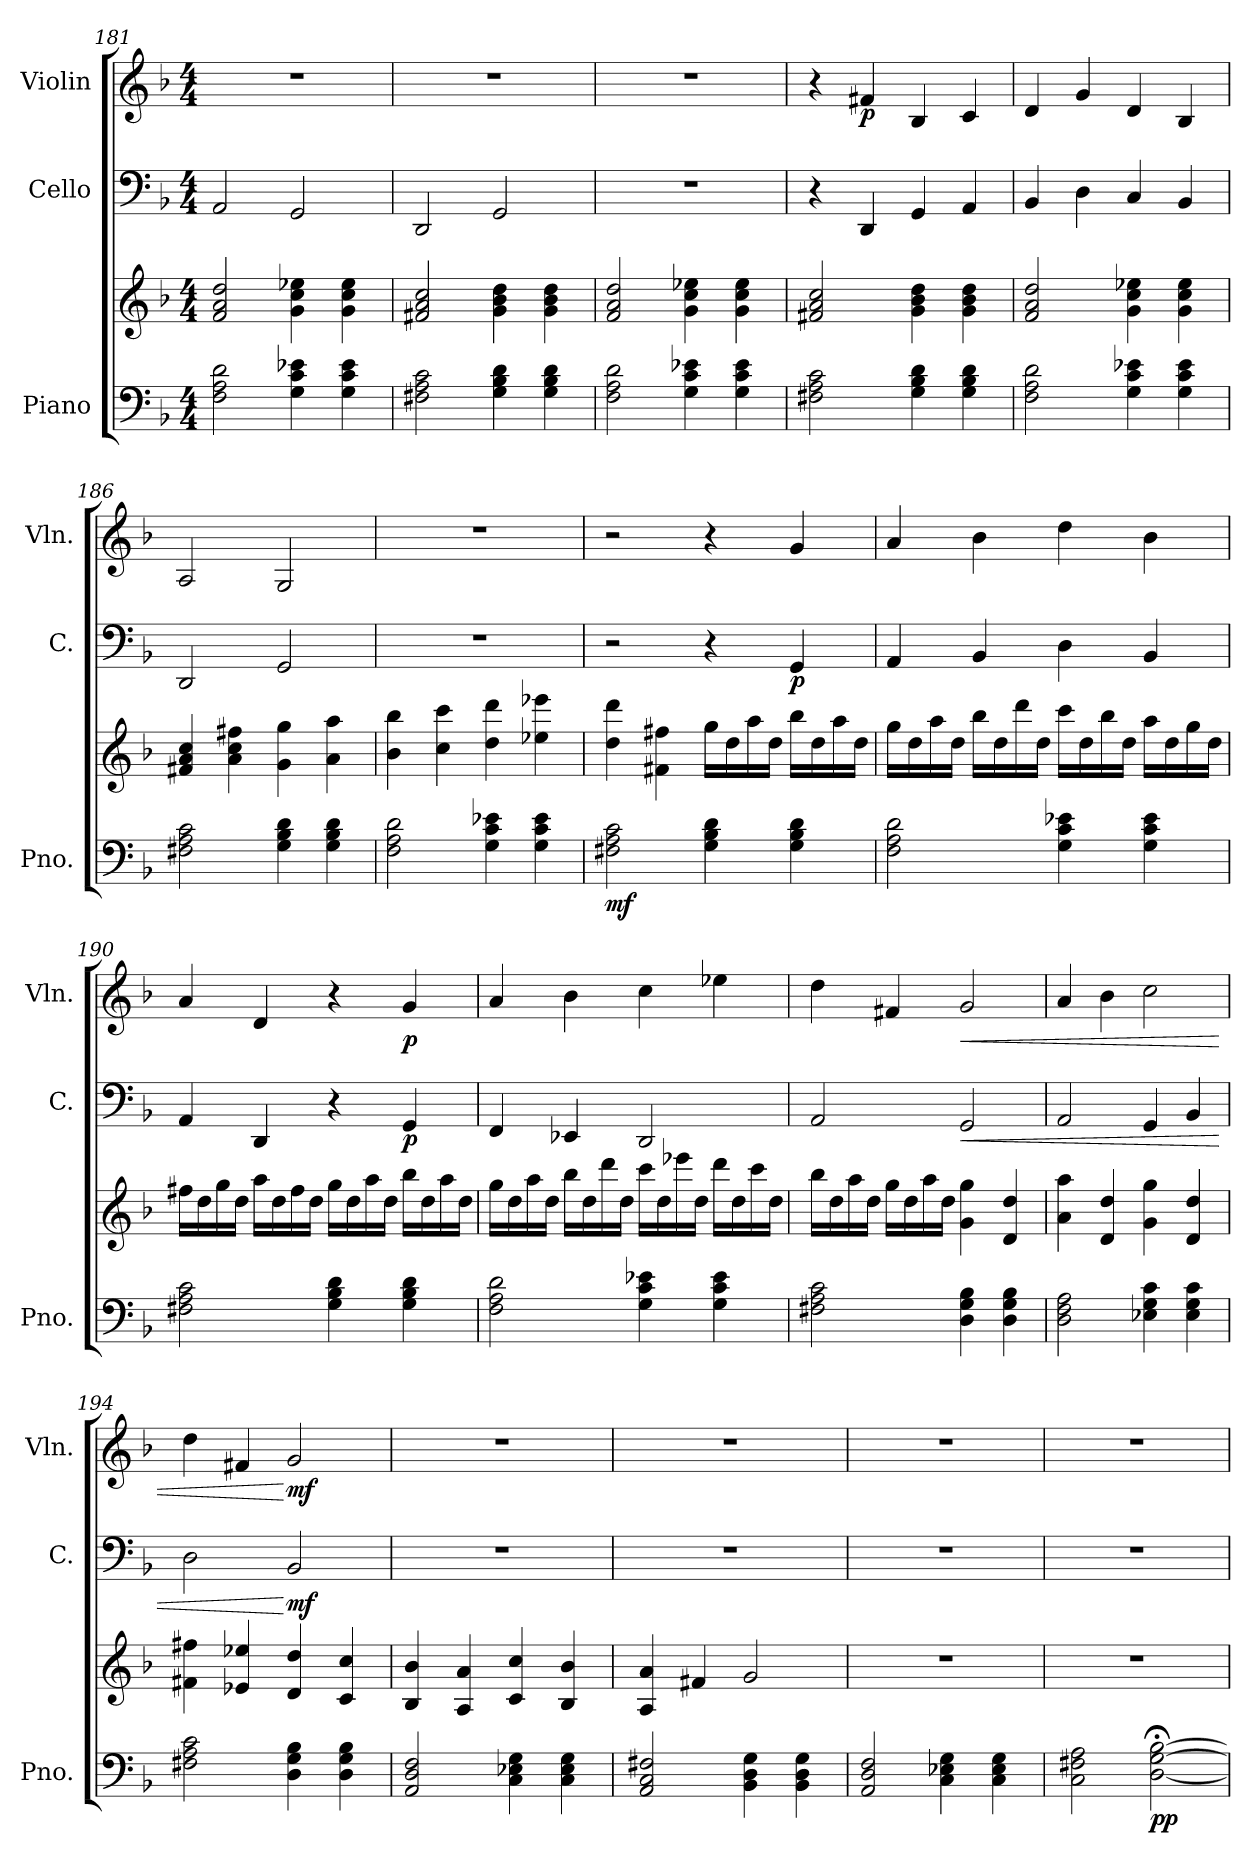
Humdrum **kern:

**kern	**kern	**dynam	**kern	**dynam	**kern	**dynam
*part3	*part3	*part3	*part2	*part2	*part1	*part1
*staff4	*staff3	*staff3/4	*staff2	*staff2	*staff1	*staff1
*I"Piano	*	*	*I"Cello	*	*I"Violin	*
*I'Pno.	*	*	*I'C.	*	*I'Vln.	*
*clefF4	*clefG2	*	*clefF4	*	*clefG2	*
*k[b-]	*k[b-]	*	*k[b-]	*	*k[b-]	*
*M4/4	*M4/4	*	*M4/4	*	*M4/4	*
=181	=181	=181	=181	=181	=181	=181
2F\ 2A\ 2d\	2f/ 2a/ 2dd/	.	2AA/	.	1r	.
4G\ 4c\ 4e-X\	4g\ 4cc\ 4ee-X\	.	2GG/	.	.	.
4G\ 4c\ 4e-\	4g\ 4cc\ 4ee-\	.	.	.	.	.
=182	=182	=182	=182	=182	=182	=182
2F#X\ 2A\ 2c\	2f#X/ 2a/ 2cc/	.	2DD/	.	1r	.
4G\ 4B-\ 4d\	4g\ 4b-\ 4dd\	.	2GG/	.	.	.
4G\ 4B-\ 4d\	4g\ 4b-\ 4dd\	.	.	.	.	.
=183	=183	=183	=183	=183	=183	=183
2F\ 2A\ 2d\	2f/ 2a/ 2dd/	.	1r	.	1r	.
4G\ 4c\ 4e-X\	4g\ 4cc\ 4ee-X\	.	.	.	.	.
4G\ 4c\ 4e-\	4g\ 4cc\ 4ee-\	.	.	.	.	.
=184	=184	=184	=184	=184	=184	=184
2F#X\ 2A\ 2c\	2f#X/ 2a/ 2cc/	.	4r	.	4r	.
!	!	!	!	!	!	!LO:DY:b
.	.	.	4DD/	.	4f#X/	p
4G\ 4B-\ 4d\	4g\ 4b-\ 4dd\	.	4GG/	.	4B-/	.
4G\ 4B-\ 4d\	4g\ 4b-\ 4dd\	.	4AA/	.	4c/	.
=185	=185	=185	=185	=185	=185	=185
2F\ 2A\ 2d\	2f/ 2a/ 2dd/	.	4BB-/	.	4d/	.
.	.	.	4D\	.	4g/	.
4G\ 4c\ 4e-X\	4g\ 4cc\ 4ee-X\	.	4C/	.	4d/	.
4G\ 4c\ 4e-\	4g\ 4cc\ 4ee-\	.	4BB-/	.	4B-/	.
=186	=186	=186	=186	=186	=186	=186
2F#X\ 2A\ 2c\	4f#X/ 4a/ 4cc/	.	2DD/	.	2A/	.
.	4a\ 4cc\ 4ff#X\	.	.	.	.	.
4G\ 4B-\ 4d\	4g\ 4gg\	.	2GG/	.	2G/	.
4G\ 4B-\ 4d\	4a\ 4aa\	.	.	.	.	.
=187	=187	=187	=187	=187	=187	=187
2F\ 2A\ 2d\	4b-\ 4bb-\	.	1r	.	1r	.
.	4cc\ 4ccc\	.	.	.	.	.
4G\ 4c\ 4e-X\	4dd\ 4ddd\	.	.	.	.	.
4G\ 4c\ 4e-\	4ee-X\ 4eee-X\	.	.	.	.	.
!!LO:LB:g=z
=188	=188	=188	=188	=188	=188	=188
!	!	!LO:DY:b=2	!	!	!	!
2F#X\ 2A\ 2c\	4dd\ 4ddd\	mf	2r	.	2r	.
.	4f#X\ 4ff#X\	.	.	.	.	.
4G\ 4B-\ 4d\	16gg\LL	.	4r	.	4r	.
.	16dd\	.	.	.	.	.
.	16aa\	.	.	.	.	.
.	16dd\JJ	.	.	.	.	.
!	!	!	!	!LO:DY:b	!	!
4G\ 4B-\ 4d\	16bb-\LL	.	4GG/	p	4g/	.
.	16dd\	.	.	.	.	.
.	16aa\	.	.	.	.	.
.	16dd\JJ	.	.	.	.	.
!!LO:PB:g=z
=189	=189	=189	=189	=189	=189	=189
2F\ 2A\ 2d\	16gg\LL	.	4AA/	.	4a/	.
.	16dd\	.	.	.	.	.
.	16aa\	.	.	.	.	.
.	16dd\JJ	.	.	.	.	.
.	16bb-\LL	.	4BB-/	.	4b-\	.
.	16dd\	.	.	.	.	.
.	16ddd\	.	.	.	.	.
.	16dd\JJ	.	.	.	.	.
4G\ 4c\ 4e-X\	16ccc\LL	.	4D\	.	4dd\	.
.	16dd\	.	.	.	.	.
.	16bb-\	.	.	.	.	.
.	16dd\JJ	.	.	.	.	.
4G\ 4c\ 4e-\	16aa\LL	.	4BB-/	.	4b-\	.
.	16dd\	.	.	.	.	.
.	16gg\	.	.	.	.	.
.	16dd\JJ	.	.	.	.	.
=190	=190	=190	=190	=190	=190	=190
2F#X\ 2A\ 2c\	16ff#X\LL	.	4AA/	.	4a/	.
.	16dd\	.	.	.	.	.
.	16gg\	.	.	.	.	.
.	16dd\JJ	.	.	.	.	.
.	16aa\LL	.	4DD/	.	4d/	.
.	16dd\	.	.	.	.	.
.	16ff#\	.	.	.	.	.
.	16dd\JJ	.	.	.	.	.
4G\ 4B-\ 4d\	16gg\LL	.	4r	.	4r	.
.	16dd\	.	.	.	.	.
.	16aa\	.	.	.	.	.
.	16dd\JJ	.	.	.	.	.
!	!	!	!	!LO:DY:b	!	!LO:DY:b
4G\ 4B-\ 4d\	16bb-\LL	.	4GG/	p	4g/	p
.	16dd\	.	.	.	.	.
.	16aa\	.	.	.	.	.
.	16dd\JJ	.	.	.	.	.
=191	=191	=191	=191	=191	=191	=191
2F\ 2A\ 2d\	16gg\LL	.	4FF/	.	4a/	.
.	16dd\	.	.	.	.	.
.	16aa\	.	.	.	.	.
.	16dd\JJ	.	.	.	.	.
.	16bb-\LL	.	4EE-X/	.	4b-\	.
.	16dd\	.	.	.	.	.
.	16ddd\	.	.	.	.	.
.	16dd\JJ	.	.	.	.	.
4G\ 4c\ 4e-X\	16ccc\LL	.	2DD/	.	4cc\	.
.	16dd\	.	.	.	.	.
.	16eee-X\	.	.	.	.	.
.	16dd\JJ	.	.	.	.	.
4G\ 4c\ 4e-\	16ddd\LL	.	.	.	4ee-X\	.
.	16dd\	.	.	.	.	.
.	16ccc\	.	.	.	.	.
.	16dd\JJ	.	.	.	.	.
=192	=192	=192	=192	=192	=192	=192
2F#X\ 2A\ 2c\	16bb-\LL	.	2AA/	.	4dd\	.
.	16dd\	.	.	.	.	.
.	16aa\	.	.	.	.	.
.	16dd\JJ	.	.	.	.	.
.	16gg\LL	.	.	.	4f#X/	.
.	16dd\	.	.	.	.	.
.	16aa\	.	.	.	.	.
.	16dd\JJ	.	.	.	.	.
!	!	!	!	!LO:HP:b	!	!LO:HP:b
4D\ 4G\ 4B-\	4g\ 4gg\	.	2GG/	<	2g/	<
4D\ 4G\ 4B-\	4d/ 4dd/	.	.	.	.	.
=193	=193	=193	=193	=193	=193	=193
2D\ 2F\ 2A\	4a\ 4aa\	.	2AA/	.	4a/	.
.	4d/ 4dd/	.	.	.	4b-\	.
4E-X\ 4G\ 4c\	4g\ 4gg\	.	4GG/	.	2cc\	.
4E-\ 4G\ 4c\	4d/ 4dd/	.	4BB-/	.	.	.
!!LO:LB:g=z
=194	=194	=194	=194	=194	=194	=194
2F#X\ 2A\ 2c\	4f#X\ 4ff#X\	.	2D\	.	4dd\	.
.	4e-X/ 4ee-X/	.	.	.	4f#X/	.
!	!	!	!	!LO:DY:n=1:b	!	!LO:DY:n=1:b
4D\ 4G\ 4B-\	4d/ 4dd/	.	2BB-/	[ mf	2g/	[ mf
4D\ 4G\ 4B-\	4c/ 4cc/	.	.	.	.	.
=195	=195	=195	=195	=195	=195	=195
2AA/ 2D/ 2F/	4B-/ 4b-/	.	1r	.	1r	.
.	4A/ 4a/	.	.	.	.	.
4C\ 4E-X\ 4G\	4c/ 4cc/	.	.	.	.	.
4C\ 4E-\ 4G\	4B-/ 4b-/	.	.	.	.	.
=196	=196	=196	=196	=196	=196	=196
2AA/ 2C/ 2F#X/	4A/ 4a/	.	1r	.	1r	.
.	4f#X/	.	.	.	.	.
4BB-\ 4D\ 4G\	2g/	.	.	.	.	.
4BB-\ 4D\ 4G\	.	.	.	.	.	.
=197	=197	=197	=197	=197	=197	=197
2AA/ 2D/ 2F/	1r	.	1r	.	1r	.
4C\ 4E-X\ 4G\	.	.	.	.	.	.
4C\ 4E-\ 4G\	.	.	.	.	.	.
=198	=198	=198	=198	=198	=198	=198
2C\ 2F#X\ 2A\	1r	.	1r	.	1r	.
!	!	!LO:DY:b=2	!	!	!	!
[2D\;< [2G\;< [2B-\;<	.	pp	.	.	.	.
=	=	=	=	=	=	=
*-	*-	*-	*-	*-	*-	*-
